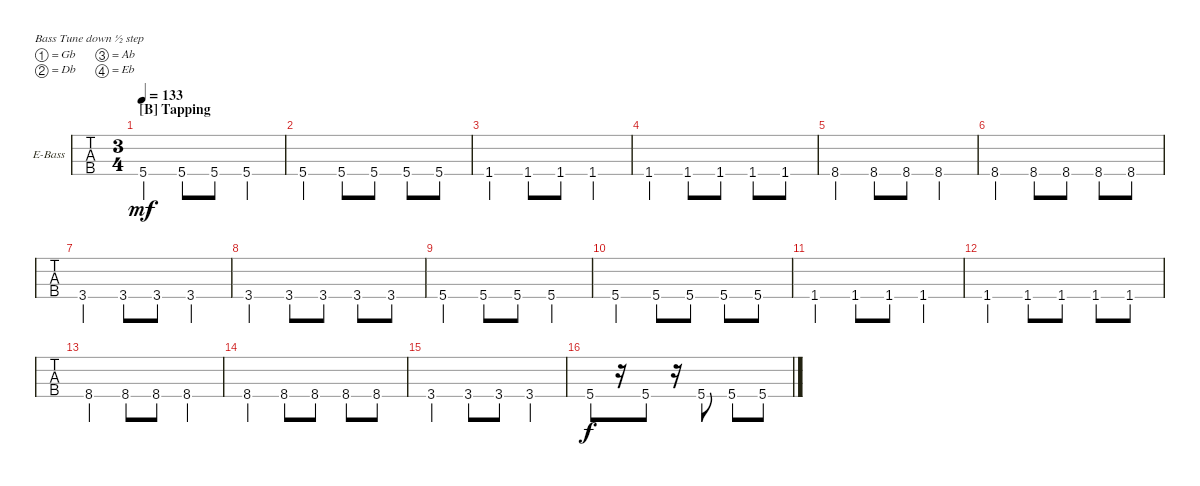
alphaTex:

\bracketExtendMode groupsimilarinstruments
\firstSystemTrackNameOrientation horizontal
\otherSystemsTrackNameOrientation horizontal
\track ("Bass" "E-Bass") {instrument electricbassfinger}
\staff {tabs}
\tuning (Gb2 Db2 Ab1 Eb1)
\ts (3 4)
\section ("B" "Tapping")
\tempo 133
\clef f4
\scale
0.333333
\ks c
5.4.4{dy mf} 5.4.8 5.4.8 5.4.4 |
\scale
0.333333 5.4.4 5.4.8 5.4.8 5.4.8 5.4.8 |
\scale
0.333333 1.4.4 1.4.8 1.4.8 1.4.4 |
\scale
0.333333 1.4.4 1.4.8 1.4.8 1.4.8 1.4.8 |
\scale
0.333333 8.4.4 8.4.8 8.4.8 8.4.4 |
\scale
0.333333 8.4.4 8.4.8 8.4.8 8.4.8 8.4.8 |
\scale
0.333333 3.4.4 3.4.8 3.4.8 3.4.4 |
\scale
0.333333 3.4.4 3.4.8 3.4.8 3.4.8 3.4.8 |
\scale
0.333333 5.4.4 5.4.8 5.4.8 5.4.4 |
\scale
0.333333 5.4.4 5.4.8 5.4.8 5.4.8 5.4.8 |
\scale
0.333333 1.4.4 1.4.8 1.4.8 1.4.4 |
\scale
0.333333 1.4.4 1.4.8 1.4.8 1.4.8 1.4.8 |
\scale
0.333333 8.4.4 8.4.8 8.4.8 8.4.4 |
\scale
0.333333 8.4.4 8.4.8 8.4.8 8.4.8 8.4.8 |
\scale
0.333333 3.4.4 3.4.8 3.4.8 3.4.4 |
\scale
0.333333 5.4.8{dy f} r.16 5.4.8 r.16 5.4.8 5.4.8 5.4.8
